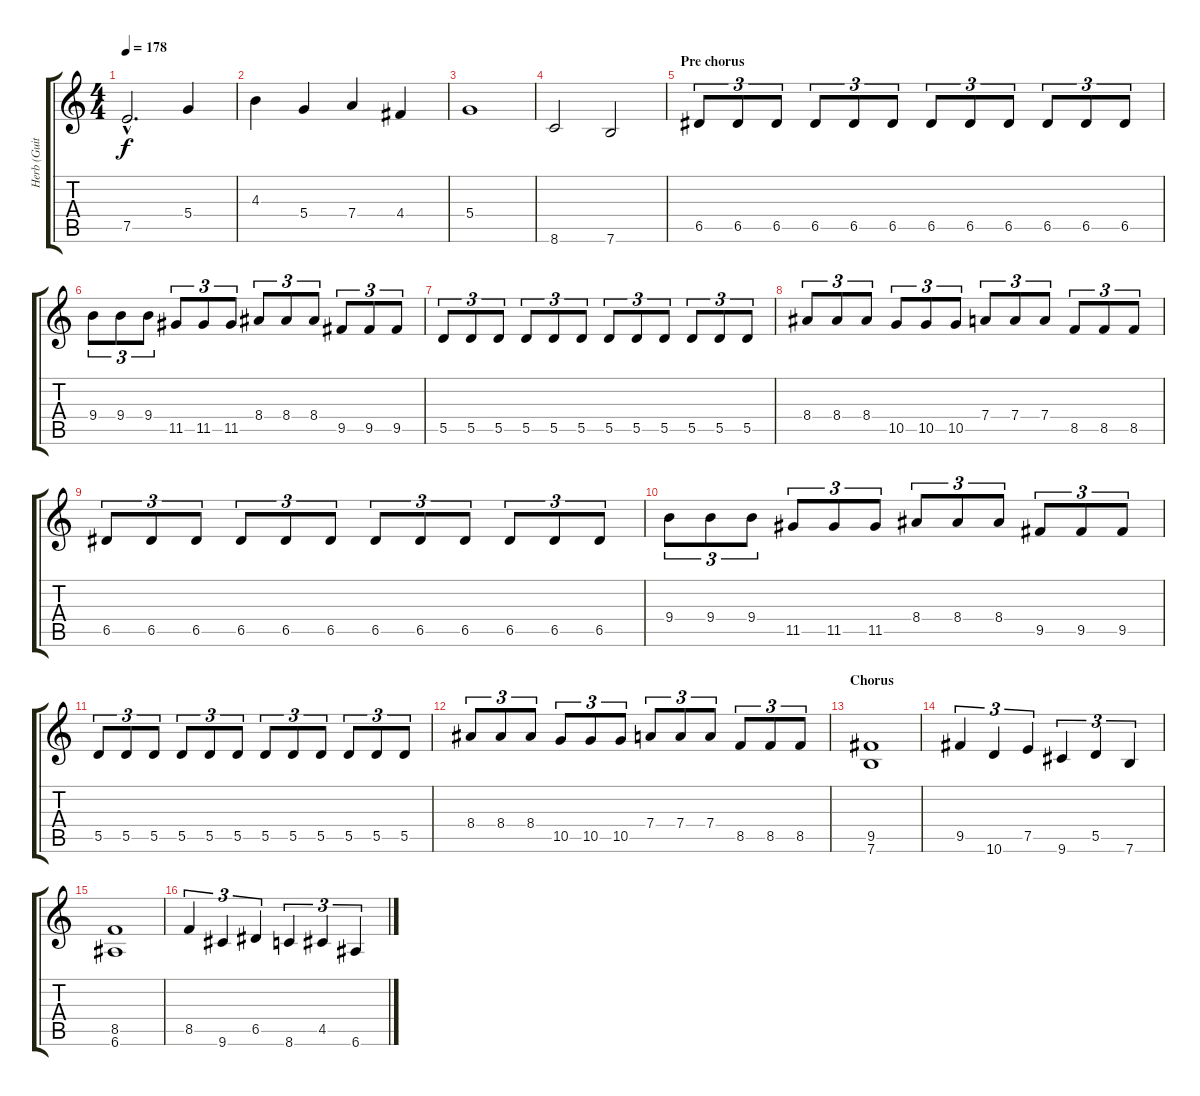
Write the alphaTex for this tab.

\track ("Herb (Guitar)" "Herb (Guit") {instrument distortionguitar}
\staff {score tabs}
\tuning (E4 B3 G3 D3 A2 E2) {hide}
\ts (4 4)
\tempo 178
\clef g2
\ks c
7.5{hac}.2{d dy f} 5.4.4 |
4.3.4 5.4.4 7.4.4 4.4.4 |
5.4.1 |
8.6.2 7.6.2 |
\section ("" "Pre chorus")
6.5.8{tu (3 2)} 6.5.8{tu (3 2)} 6.5.8{tu (3 2)} 6.5.8{tu (3 2)} 6.5.8{tu (3 2)} 6.5.8{tu (3 2)} 6.5.8{tu (3 2)} 6.5.8{tu (3 2)} 6.5.8{tu (3 2)} 6.5.8{tu (3 2)} 6.5.8{tu (3 2)} 6.5.8{tu (3 2)} |
9.4.8{tu (3 2)} 9.4.8{tu (3 2)} 9.4.8{tu (3 2)} 11.5.8{tu (3 2)} 11.5.8{tu (3 2)} 11.5.8{tu (3 2)} 8.4.8{tu (3 2)} 8.4.8{tu (3 2)} 8.4.8{tu (3 2)} 9.5.8{tu (3 2)} 9.5.8{tu (3 2)} 9.5.8{tu (3 2)} |
5.5.8{tu (3 2)} 5.5.8{tu (3 2)} 5.5.8{tu (3 2)} 5.5.8{tu (3 2)} 5.5.8{tu (3 2)} 5.5.8{tu (3 2)} 5.5.8{tu (3 2)} 5.5.8{tu (3 2)} 5.5.8{tu (3 2)} 5.5.8{tu (3 2)} 5.5.8{tu (3 2)} 5.5.8{tu (3 2)} |
8.4.8{tu (3 2)} 8.4.8{tu (3 2)} 8.4.8{tu (3 2)} 10.5.8{tu (3 2)} 10.5.8{tu (3 2)} 10.5.8{tu (3 2)} 7.4.8{tu (3 2)} 7.4.8{tu (3 2)} 7.4.8{tu (3 2)} 8.5.8{tu (3 2)} 8.5.8{tu (3 2)} 8.5.8{tu (3 2)} |
6.5.8{tu (3 2)} 6.5.8{tu (3 2)} 6.5.8{tu (3 2)} 6.5.8{tu (3 2)} 6.5.8{tu (3 2)} 6.5.8{tu (3 2)} 6.5.8{tu (3 2)} 6.5.8{tu (3 2)} 6.5.8{tu (3 2)} 6.5.8{tu (3 2)} 6.5.8{tu (3 2)} 6.5.8{tu (3 2)} |
9.4.8{tu (3 2)} 9.4.8{tu (3 2)} 9.4.8{tu (3 2)} 11.5.8{tu (3 2)} 11.5.8{tu (3 2)} 11.5.8{tu (3 2)} 8.4.8{tu (3 2)} 8.4.8{tu (3 2)} 8.4.8{tu (3 2)} 9.5.8{tu (3 2)} 9.5.8{tu (3 2)} 9.5.8{tu (3 2)} |
5.5.8{tu (3 2)} 5.5.8{tu (3 2)} 5.5.8{tu (3 2)} 5.5.8{tu (3 2)} 5.5.8{tu (3 2)} 5.5.8{tu (3 2)} 5.5.8{tu (3 2)} 5.5.8{tu (3 2)} 5.5.8{tu (3 2)} 5.5.8{tu (3 2)} 5.5.8{tu (3 2)} 5.5.8{tu (3 2)} |
8.4.8{tu (3 2)} 8.4.8{tu (3 2)} 8.4.8{tu (3 2)} 10.5.8{tu (3 2)} 10.5.8{tu (3 2)} 10.5.8{tu (3 2)} 7.4.8{tu (3 2)} 7.4.8{tu (3 2)} 7.4.8{tu (3 2)} 8.5.8{tu (3 2)} 8.5.8{tu (3 2)} 8.5.8{tu (3 2)} |
\section ("" "Chorus")
(9.5 7.6).1 |
9.5.4{tu (3 2)} 10.6.4{tu (3 2)} 7.5.4{tu (3 2)} 9.6.4{tu (3 2)} 5.5.4{tu (3 2)} 7.6.4{tu (3 2)} |
(8.5 6.6).1 |
8.5.4{tu (3 2)} 9.6.4{tu (3 2)} 6.5.4{tu (3 2)} 8.6.4{tu (3 2)} 4.5.4{tu (3 2)} 6.6.4{tu (3 2)}
